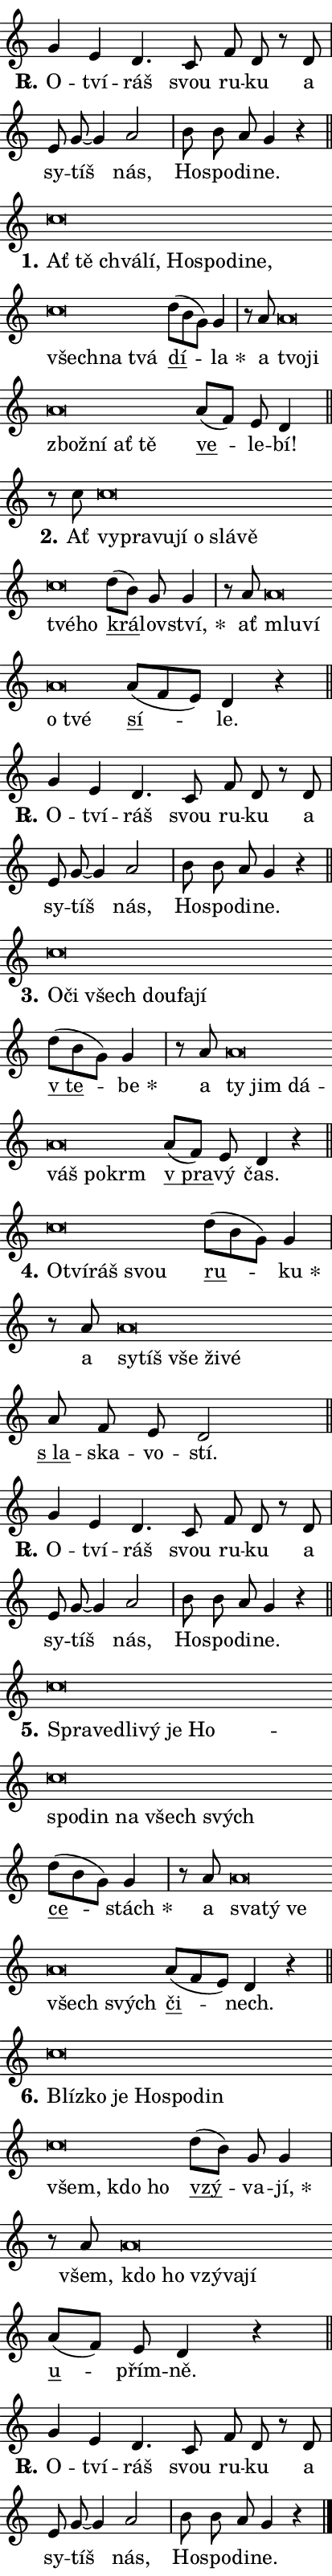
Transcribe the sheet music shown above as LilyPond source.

\version "2.22.1"
\header { tagline = "" }
\paper {
  indent = 0\cm
  top-margin = 0\cm
  right-margin = 0\cm
  bottom-margin = 0\cm
  left-margin = 0\cm
  paper-width = 7\cm
  page-breaking = #ly:one-page-breaking
  system-system-spacing.basic-distance = #11
  score-system-spacing.basic-distance = #11
  ragged-last = ##f
}


%% Author: Thomas Morley
%% https://lists.gnu.org/archive/html/lilypond-user/2020-05/msg00002.html
#(define (line-position grob)
"Returns position of @var[grob} in current system:
   @code{'start}, if at first time-step
   @code{'end}, if at last time-step
   @code{'middle} otherwise
"
  (let* ((col (ly:item-get-column grob))
         (ln (ly:grob-object col 'left-neighbor))
         (rn (ly:grob-object col 'right-neighbor))
         (col-to-check-left (if (ly:grob? ln) ln col))
         (col-to-check-right (if (ly:grob? rn) rn col))
         (break-dir-left
           (and
             (ly:grob-property col-to-check-left 'non-musical #f)
             (ly:item-break-dir col-to-check-left)))
         (break-dir-right
           (and
             (ly:grob-property col-to-check-right 'non-musical #f)
             (ly:item-break-dir col-to-check-right))))
        (cond ((eqv? 1 break-dir-left) 'start)
              ((eqv? -1 break-dir-right) 'end)
              (else 'middle))))

#(define (tranparent-at-line-position vctor)
  (lambda (grob)
  "Relying on @code{line-position} select the relevant enry from @var{vctor}.
Used to determine transparency,"
    (case (line-position grob)
      ((end) (not (vector-ref vctor 0)))
      ((middle) (not (vector-ref vctor 1)))
      ((start) (not (vector-ref vctor 2))))))

noteHeadBreakVisibility =
#(define-music-function (break-visibility)(vector?)
"Makes @code{NoteHead}s transparent relying on @var{break-visibility}"
#{
  \override NoteHead.transparent =
    #(tranparent-at-line-position break-visibility)
#})

#(define delete-ledgers-for-transparent-note-heads
  (lambda (grob)
    "Reads whether a @code{NoteHead} is transparent.
If so this @code{NoteHead} is removed from @code{'note-heads} from
@var{grob}, which is supposed to be @code{LedgerLineSpanner}.
As a result ledgers are not printed for this @code{NoteHead}"
    (let* ((nhds-array (ly:grob-object grob 'note-heads))
           (nhds-list
             (if (ly:grob-array? nhds-array)
                 (ly:grob-array->list nhds-array)
                 '()))
           ;; Relies on the transparent-property being done before
           ;; Staff.LedgerLineSpanner.after-line-breaking is executed.
           ;; This is fragile ...
           (to-keep
             (remove
               (lambda (nhd)
                 (ly:grob-property nhd 'transparent #f))
               nhds-list)))
      ;; TODO find a better method to iterate over grob-arrays, similiar
      ;; to filter/remove etc for lists
      ;; For now rebuilt from scratch
      (set! (ly:grob-object grob 'note-heads)  '())
      (for-each
        (lambda (nhd)
          (ly:pointer-group-interface::add-grob grob 'note-heads nhd))
        to-keep))))

hideNotes = {
  \noteHeadBreakVisibility #begin-of-line-visible
}
unHideNotes = {
  \noteHeadBreakVisibility #all-visible
}

% work-around for resetting accidentals
% https://lilypond.org/doc/v2.23/Documentation/notation/displaying-rhythms#unmetered-music
cadenzaMeasure = {
  \cadenzaOff
  \partial 1024 s1024
  \cadenzaOn
}

#(define-markup-command (accent layout props text) (markup?)
  "Underline accented syllable"
  (interpret-markup layout props
    #{\markup \override #'(offset . 4.3) \underline { #text }#}))

responsum = \markup \concat {
  "R" \hspace #-1.05 \path #0.1 #'((moveto 0 0.07) (lineto 0.9 0.8)) \hspace #0.05 "."
}

\layout {
    \context {
        \Staff
        \remove "Time_signature_engraver"
        \override LedgerLineSpanner.after-line-breaking = #delete-ledgers-for-transparent-note-heads
    }
    \context {
        \Voice {
            \override NoteHead.output-attributes = #'((class . "notehead"))
            \override Hairpin.height = #0.55
        }
    }
    \context {
        \Lyrics {
            \override StanzaNumber.output-attributes = #'((class . "stanzanumber"))
            \override LyricSpace.minimum-distance = #0.9
            \override LyricText.font-name = #"TeX Gyre Schola"
            \override LyricText.font-size = 1
            \override StanzaNumber.font-name = #"TeX Gyre Schola Bold"
            \override StanzaNumber.font-size = 1
        }
    }
}

% magnetic-lyrics.ily
%
%   written by
%     Jean Abou Samra <jean@abou-samra.fr>
%     Werner Lemberg <wl@gnu.org>
%
%   adapted by
%     Jiri Hon <jiri.hon@gmail.com>
%
% Version 2022-Apr-15

% https://www.mail-archive.com/lilypond-user@gnu.org/msg149350.html

#(define (Left_hyphen_pointer_engraver context)
   "Collect syllable-hyphen-syllable occurrences in lyrics and store
them in properties.  This engraver only looks to the left.  For
example, if the lyrics input is @code{foo -- bar}, it does the
following.

@itemize @bullet
@item
Set the @code{text} property of the @code{LyricHyphen} grob between
@q{foo} and @q{bar} to @code{foo}.

@item
Set the @code{left-hyphen} property of the @code{LyricText} grob with
text @q{foo} to the @code{LyricHyphen} grob between @q{foo} and
@q{bar}.
@end itemize

Use this auxiliary engraver in combination with the
@code{lyric-@/text::@/apply-@/magnetic-@/offset!} hook."
   (let ((hyphen #f)
         (text #f))
     (make-engraver
      (acknowledgers
       ((lyric-syllable-interface engraver grob source-engraver)
        (set! text grob)))
      (end-acknowledgers
       ((lyric-hyphen-interface engraver grob source-engraver)
        ;(when (not (grob::has-interface grob 'lyric-space-interface))
          (set! hyphen grob)));)
      ((stop-translation-timestep engraver)
       (when (and text hyphen)
         (ly:grob-set-object! text 'left-hyphen hyphen))
       (set! text #f)
       (set! hyphen #f)))))

#(define (lyric-text::apply-magnetic-offset! grob)
   "If the space between two syllables is less than the value in
property @code{LyricText@/.details@/.squash-threshold}, move the right
syllable to the left so that it gets concatenated with the left
syllable.

Use this function as a hook for
@code{LyricText@/.after-@/line-@/breaking} if the
@code{Left_@/hyphen_@/pointer_@/engraver} is active."
   (let ((hyphen (ly:grob-object grob 'left-hyphen #f)))
     (when hyphen
       (let ((left-text (ly:spanner-bound hyphen LEFT)))
         (when (grob::has-interface left-text 'lyric-syllable-interface)
           (let* ((common (ly:grob-common-refpoint grob left-text X))
                  (this-x-ext (ly:grob-extent grob common X))
                  (left-x-ext
                   (begin
                     ;; Trigger magnetism for left-text.
                     (ly:grob-property left-text 'after-line-breaking)
                     (ly:grob-extent left-text common X)))
                  ;; `delta` is the gap width between two syllables.
                  (delta (- (interval-start this-x-ext)
                            (interval-end left-x-ext)))
                  (details (ly:grob-property grob 'details))
                  (threshold (assoc-get 'squash-threshold details 0.2)))
             (when (< delta threshold)
               (let* (;; We have to manipulate the input text so that
                      ;; ligatures crossing syllable boundaries are not
                      ;; disabled.  For languages based on the Latin
                      ;; script this is essentially a beautification.
                      ;; However, for non-Western scripts it can be a
                      ;; necessity.
                      (lt (ly:grob-property left-text 'text))
                      (rt (ly:grob-property grob 'text))
                      (is-space (grob::has-interface hyphen 'lyric-space-interface))
                      (space (if is-space " " ""))
                      (space-markup (grob-interpret-markup grob " "))
                      (space-size (interval-length (ly:stencil-extent space-markup X)))
                      (extra-delta (if is-space space-size 0))
                      ;; Append new syllable.
                      (ltrt-space (if (and (string? lt) (string? rt))
                                (string-append lt space rt)
                                (make-concat-markup (list lt space rt))))
                      ;; Right-align `ltrt` to the right side.
                      (ltrt-space-markup (grob-interpret-markup
                               grob
                               (make-translate-markup
                                (cons (interval-length this-x-ext) 0)
                                (make-right-align-markup ltrt-space)))))
                 (begin
                   ;; Don't print `left-text`.
                   (ly:grob-set-property! left-text 'stencil #f)
                   ;; Set text and stencil (which holds all collected
                   ;; syllables so far) and shift it to the left.
                   (ly:grob-set-property! grob 'text ltrt-space)
                   (ly:grob-set-property! grob 'stencil ltrt-space-markup)
                   (ly:grob-translate-axis! grob (- (- delta extra-delta)) X))))))))))


#(define (lyric-hyphen::displace-bounds-first grob)
   ;; Make very sure this callback isn't triggered too early.
   (let ((left (ly:spanner-bound grob LEFT))
         (right (ly:spanner-bound grob RIGHT)))
     (ly:grob-property left 'after-line-breaking)
     (ly:grob-property right 'after-line-breaking)
     (ly:lyric-hyphen::print grob)))

squashThreshold = #0.4

\layout {
  \context {
    \Lyrics
    \consists #Left_hyphen_pointer_engraver
    \override LyricText.after-line-breaking =
      #lyric-text::apply-magnetic-offset!
    \override LyricHyphen.stencil = #lyric-hyphen::displace-bounds-first
    \override LyricText.details.squash-threshold = \squashThreshold
    \override LyricHyphen.minimum-distance = 0
    \override LyricHyphen.minimum-length = \squashThreshold
  }
}

squash = \override LyricText.details.squash-threshold = 9999
unSquash = \override LyricText.details.squash-threshold = \squashThreshold

left = \override LyricText.self-alignment-X = #LEFT
unLeft = \revert LyricText.self-alignment-X

starOffset = #(lambda (grob) 
                (let ((x_offset (ly:self-alignment-interface::aligned-on-x-parent grob)))
                  (if (= x_offset 0) 0 (+ x_offset 1.2))))

star = #(define-music-function (syllable)(string?)
"Append star separator at the end of a syllable"
#{
  \once \override LyricText.X-offset = #starOffset
  \lyricmode { \markup {
    #syllable
    \override #'((font-name . "TeX Gyre Schola Bold")) \hspace #0.2 \lower #0.65 \larger "*"
  } }
#})

starAccent = #(define-music-function (syllable)(string?)
"Append star separator at the end of a syllable and make accent"
#{
  \once \override LyricText.X-offset = #starOffset
  \lyricmode { \markup {
    \accent #syllable
    \override #'((font-name . "TeX Gyre Schola Bold")) \hspace #0.2 \lower #0.65 \larger "*"
  } }
#})

breath = #(define-music-function (syllable)(string?)
"Append breathing indicator at the end of a syllable"
#{
  \lyricmode { \markup { #syllable "+" } }
#})

optionalBreath = #(define-music-function (syllable)(string?)
"Append optional breathing indicator at the end of a syllable"
#{
  \lyricmode { \markup { #syllable "(+)" } }
#})


\score {
    <<
        \new Voice = "melody" { \cadenzaOn \key c \major \relative { g'4 e d4. c8 f d r d \cadenzaMeasure \bar "|" e g~ g4 a2 \cadenzaMeasure \bar "|" b8 b a g4 r \cadenzaMeasure \bar "||" \break }
\relative { c''\breve*1/16 \hideNotes \breve*1/16 \bar "" \breve*1/16 \bar "" \breve*1/16 \bar "" \breve*1/16 \bar "" \breve*1/16 \bar "" \breve*1/16 \bar "" \breve*1/16 \bar "" \breve*1/16 \bar "" \breve*1/16 \breve*1/16 \bar "" \unHideNotes \bar "" d8[( b g)] g4 \cadenzaMeasure \bar "|" r8 a8 a\breve*1/16 \hideNotes \breve*1/16 \bar "" \breve*1/16 \bar "" \breve*1/16 \bar "" \breve*1/16 \breve*1/16 \bar "" \unHideNotes \bar "" a8[( f)] e d4 \cadenzaMeasure \bar "||" \break }
\relative { r8 c''8 c\breve*1/16 \hideNotes \breve*1/16 \bar "" \breve*1/16 \bar "" \breve*1/16 \bar "" \breve*1/16 \bar "" \breve*1/16 \bar "" \breve*1/16 \bar "" \breve*1/16 \breve*1/16 \bar "" \unHideNotes \bar "" d8[( b)] g g4 \cadenzaMeasure \bar "|" r8 a8 a\breve*1/16 \hideNotes \breve*1/16 \bar "" \breve*1/16 \breve*1/16 \bar "" \unHideNotes \bar "" a8[( f e)] d4 r \cadenzaMeasure \bar "||" \break }
\relative { g'4 e d4. c8 f d r d \cadenzaMeasure \bar "|" e g~ g4 a2 \cadenzaMeasure \bar "|" b8 b a g4 r \cadenzaMeasure \bar "||" \break }
\relative { c''\breve*1/16 \hideNotes \breve*1/16 \bar "" \breve*1/16 \bar "" \breve*1/16 \bar "" \breve*1/16 \breve*1/16 \bar "" \unHideNotes \bar "" d8[( b g)] g4 \cadenzaMeasure \bar "|" r8 a8 a\breve*1/16 \hideNotes \breve*1/16 \bar "" \breve*1/16 \bar "" \breve*1/16 \bar "" \breve*1/16 \breve*1/16 \bar "" \unHideNotes \bar "" a8[( f)] e d4 r \cadenzaMeasure \bar "||" \break }
\relative { c''\breve*1/16 \hideNotes \breve*1/16 \bar "" \breve*1/16 \breve*1/16 \bar "" \unHideNotes \bar "" d8[( b g)] g4 \cadenzaMeasure \bar "|" r8 a8 a\breve*1/16 \hideNotes \breve*1/16 \bar "" \breve*1/16 \bar "" \breve*1/16 \breve*1/16 \bar "" \unHideNotes \bar "" a8 f e d2 \cadenzaMeasure \bar "||" \break }
\relative { g'4 e d4. c8 f d r d \cadenzaMeasure \bar "|" e g~ g4 a2 \cadenzaMeasure \bar "|" b8 b a g4 r \cadenzaMeasure \bar "||" \break }
\relative { c''\breve*1/16 \hideNotes \breve*1/16 \bar "" \breve*1/16 \bar "" \breve*1/16 \bar "" \breve*1/16 \bar "" \breve*1/16 \bar "" \breve*1/16 \bar "" \breve*1/16 \bar "" \breve*1/16 \bar "" \breve*1/16 \breve*1/16 \bar "" \unHideNotes \bar "" d8[( b g)] g4 \cadenzaMeasure \bar "|" r8 a8 a\breve*1/16 \hideNotes \breve*1/16 \bar "" \breve*1/16 \bar "" \breve*1/16 \breve*1/16 \bar "" \unHideNotes \bar "" a8[( f e)] d4 r \cadenzaMeasure \bar "||" \break }
\relative { c''\breve*1/16 \hideNotes \breve*1/16 \bar "" \breve*1/16 \bar "" \breve*1/16 \bar "" \breve*1/16 \bar "" \breve*1/16 \bar "" \breve*1/16 \bar "" \breve*1/16 \breve*1/16 \bar "" \unHideNotes \bar "" d8[( b)] g g4 \cadenzaMeasure \bar "|" r8 a8 a\breve*1/16 \hideNotes \breve*1/16 \bar "" \breve*1/16 \bar "" \breve*1/16 \breve*1/16 \bar "" \unHideNotes \bar "" a8[( f)] e d4 r \cadenzaMeasure \bar "||" \break }
\relative { g'4 e d4. c8 f d r d \cadenzaMeasure \bar "|" e g~ g4 a2 \cadenzaMeasure \bar "|" b8 b a g4 r \cadenzaMeasure \bar "||" \break } \bar "|." }
        \new Lyrics \lyricsto "melody" { \lyricmode { \set stanza = \responsum
O -- tví -- ráš svou ru -- ku a sy -- tíš nás, Ho -- spo -- di -- ne.
\set stanza = "1."
\left Ať \squash tě chvá -- lí, Ho -- spo -- di -- ne, všech -- na tvá \unLeft \unSquash \markup \accent dí -- \star la a \left tvo -- \squash ji zbož -- ní ať tě \unLeft \unSquash \markup \accent ve -- le -- bí!
\set stanza = "2."
Ať \left vy -- \squash pra -- vu -- jí o slá -- vě tvé -- ho \unLeft \unSquash \markup \accent krá -- lov -- \star ství, ať \left mlu -- \squash ví o tvé \unLeft \unSquash \markup \accent sí -- le.
\set stanza = \responsum
O -- tví -- ráš svou ru -- ku a sy -- tíš nás, Ho -- spo -- di -- ne.
\set stanza = "3."
\left O -- \squash či všech dou -- fa -- jí \unLeft \unSquash \markup \accent "v te" -- \star be a \left ty \squash jim dá -- váš po -- krm \unLeft \unSquash \markup \accent "v pra" -- vý čas.
\set stanza = "4."
\left O -- \squash tví -- ráš svou \unLeft \unSquash \markup \accent ru -- \star ku a \left sy -- \squash tíš vše ži -- vé \unLeft \unSquash \markup \accent "s la" -- ska -- vo -- stí.
\set stanza = \responsum
O -- tví -- ráš svou ru -- ku a sy -- tíš nás, Ho -- spo -- di -- ne.
\set stanza = "5."
\left Spra -- \squash ve -- dli -- vý je Ho -- spo -- din na všech svých \unLeft \unSquash \markup \accent ce -- \star stách a \left sva -- \squash tý ve všech svých \unLeft \unSquash \markup \accent či -- nech.
\set stanza = "6."
\left Blíz -- \squash ko je Ho -- spo -- din všem, kdo ho \unLeft \unSquash \markup \accent vzý -- va -- \star jí, všem, \left kdo \squash ho vzý -- va -- jí \unLeft \unSquash \markup \accent u -- přím -- ně.
\set stanza = \responsum
O -- tví -- ráš svou ru -- ku a sy -- tíš nás, Ho -- spo -- di -- ne. } }
    >>
    \layout {}
}
